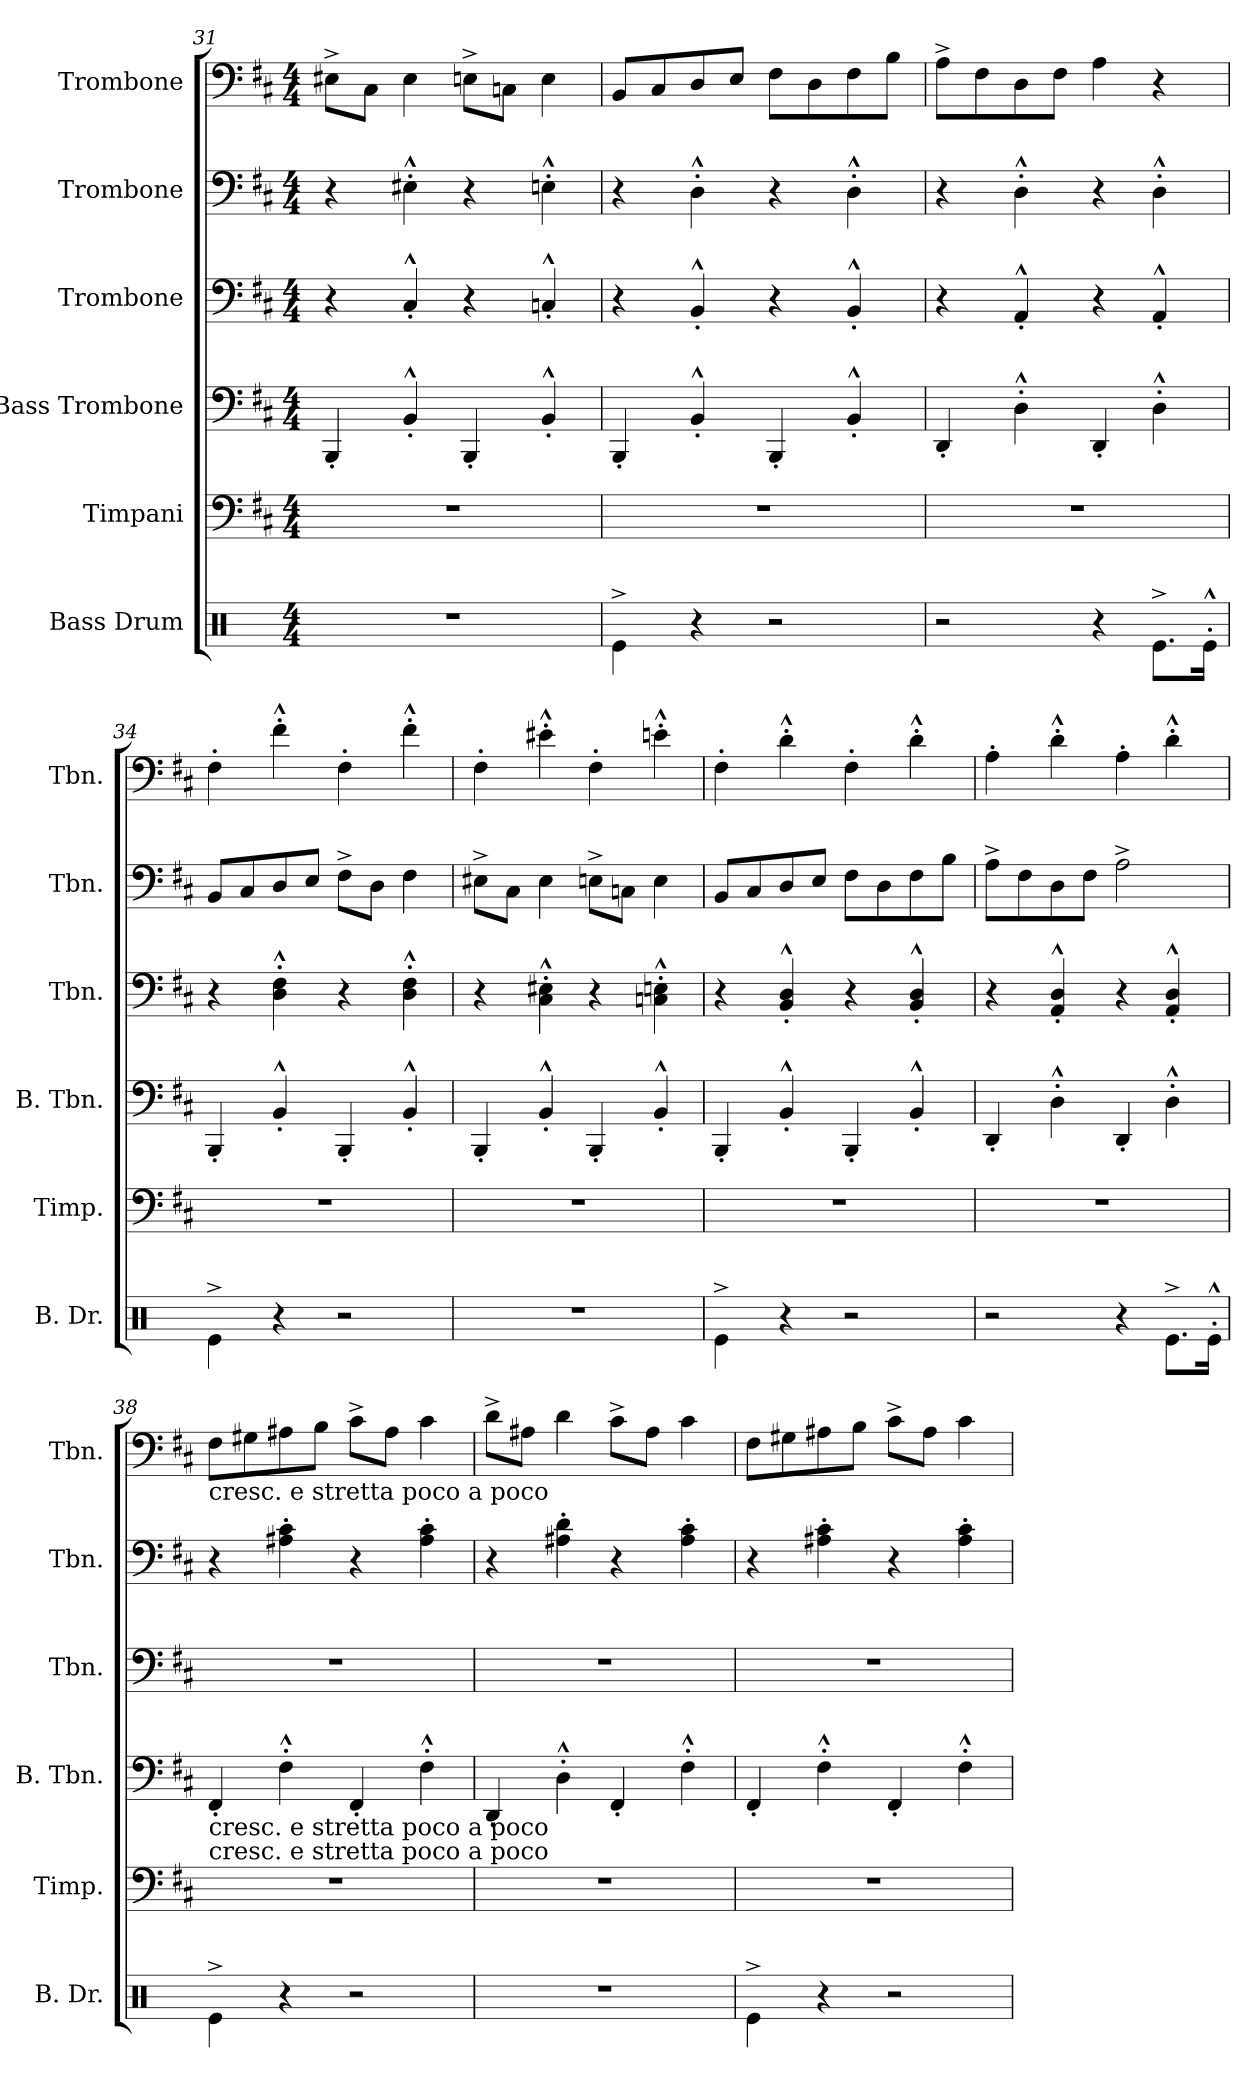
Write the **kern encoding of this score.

**kern	**kern	**kern	**kern	**kern	**kern
*part6	*part5	*part4	*part3	*part2	*part1
*staff6	*staff5	*staff4	*staff3	*staff2	*staff1
*I"Bass Drum	*I"Timpani	*I"Bass Trombone	*I"Trombone	*I"Trombone	*I"Trombone
*I'B. Dr.	*I'Timp.	*I'B. Tbn.	*I'Tbn.	*I'Tbn.	*I'Tbn.
*clefX	*clefF4	*clefF4	*clefF4	*clefF4	*clefF4
*k[]	*k[f#c#]	*k[f#c#]	*k[f#c#]	*k[f#c#]	*k[f#c#]
*M4/4	*M4/4	*M4/4	*M4/4	*M4/4	*M4/4
=31	=31	=31	=31	=31	=31
1r	1r	4BBB'/	4r	4r	8E#X^\L
.	.	.	.	.	8C#\J
.	.	4BB'^^/	4C#'^^/	4E#X'^^\	4E#\
.	.	4BBB'/	4r	4r	8En^\L
.	.	.	.	.	8Cn\J
.	.	4BB'^^/	4Cn'^^/	4En'^^\	4E\
!!LO:LB:g=z
=32	=32	=32	=32	=32	=32
4Re^\	1r	4BBB'/	4r	4r	8BB/L
.	.	.	.	.	8C#/
4r	.	4BB'^^/	4BB'^^/	4D'^^\	8D/
.	.	.	.	.	8E/J
2r	.	4BBB'/	4r	4r	8F#\L
.	.	.	.	.	8D\
.	.	4BB'^^/	4BB'^^/	4D'^^\	8F#\
.	.	.	.	.	8B\J
=33	=33	=33	=33	=33	=33
2r	1r	4DD'/	4r	4r	8A^\L
.	.	.	.	.	8F#\
.	.	4D'^^\	4AA'^^/	4D'^^\	8D\
.	.	.	.	.	8F#\J
4r	.	4DD'/	4r	4r	4A\
8.Re^\L	.	4D'^^\	4AA'^^/	4D'^^\	4r
16Re^^'\Jk	.	.	.	.	.
=34	=34	=34	=34	=34	=34
!!LO:REH:place=s1:a:B:fs=14:t=F
*	*	*	*	*	*MM135
4Re^\	1r	4BBB'/	4r	8BB/L	4F#'\
.	.	.	.	8C#/	.
4r	.	4BB'^^/	4D\'^^ 4F#\'^^	8D/	4f#'^^\
.	.	.	.	8E/J	.
2r	.	4BBB'/	4r	8F#^\L	4F#'\
.	.	.	.	8D\J	.
.	.	4BB'^^/	4D\^^' 4F#\^^'	4F#\	4f#'^^\
=35	=35	=35	=35	=35	=35
1r	1r	4BBB'/	4r	8E#X^\L	4F#'\
.	.	.	.	8C#\J	.
.	.	4BB'^^/	4C#\'^^ 4E#X\'^^	4E#\	4e#X'^^\
.	.	4BBB'/	4r	8En^\L	4F#'\
.	.	.	.	8Cn\J	.
.	.	4BB'^^/	4Cn\'^^ 4En\'^^	4E\	4en'^^\
=36	=36	=36	=36	=36	=36
4Re^\	1r	4BBB'/	4r	8BB/L	4F#'\
.	.	.	.	8C#/	.
4r	.	4BB'^^/	4BB/^^' 4D/^^'	8D/	4d'^^\
.	.	.	.	8E/J	.
2r	.	4BBB'/	4r	8F#\L	4F#'\
.	.	.	.	8D\	.
.	.	4BB'^^/	4BB/'^^ 4D/'^^	8F#\	4d'^^\
.	.	.	.	8B\J	.
!!LO:PB:g=z
=37	=37	=37	=37	=37	=37
2r	1r	4DD'/	4r	8A^\L	4A'\
.	.	.	.	8F#\	.
.	.	4D'^^\	4AA/'^^ 4D/'^^	8D\	4d'^^\
.	.	.	.	8F#\J	.
4r	.	4DD'/	4r	2A^\	4A'\
8.Re^\L	.	4D'^^\	4AA/'^^ 4D/'^^	.	4d'^^\
16Re^^'\Jk	.	.	.	.	.
=38	=38	=38	=38	=38	=38
!!LO:REH:place=s1:a:B:fs=14:t=G
*	*	*	*	*	*MM140
!	!	!	!	!	!LO:TX:b:t=cresc. e stretta poco a poco
!	!	!LO:TX:b:t=cresc. e stretta poco a poco	!	!	!
!	!	!LO:TX:b:t=cresc. e stretta poco a poco	!	!	!
4Re^\	1r	4FF#'/	1r	4r	8F#\L
.	.	.	.	.	8G#X\
4r	.	4F#'^^\	.	4A#X\' 4c#\'	8A#X\
.	.	.	.	.	8B\J
2r	.	4FF#'/	.	4r	8c#^\L
.	.	.	.	.	8A#\J
.	.	4F#'^^\	.	4A#\' 4c#\'	4c#\
=39	=39	=39	=39	=39	=39
1r	1r	4DD'/	1r	4r	8d^\L
.	.	.	.	.	8A#X\J
.	.	4D'^^\	.	4A#X\' 4d\'	4d\
.	.	4FF#'/	.	4r	8c#^\L
.	.	.	.	.	8A#\J
.	.	4F#'^^\	.	4A#\' 4c#\'	4c#\
=40	=40	=40	=40	=40	=40
4Re^\	1r	4FF#'/	1r	4r	8F#\L
.	.	.	.	.	8G#X\
4r	.	4F#'^^\	.	4A#X\' 4c#\'	8A#X\
.	.	.	.	.	8B\J
2r	.	4FF#'/	.	4r	8c#^\L
.	.	.	.	.	8A#\J
.	.	4F#'^^\	.	4A#\' 4c#\'	4c#\
=	=	=	=	=	=
*-	*-	*-	*-	*-	*-
